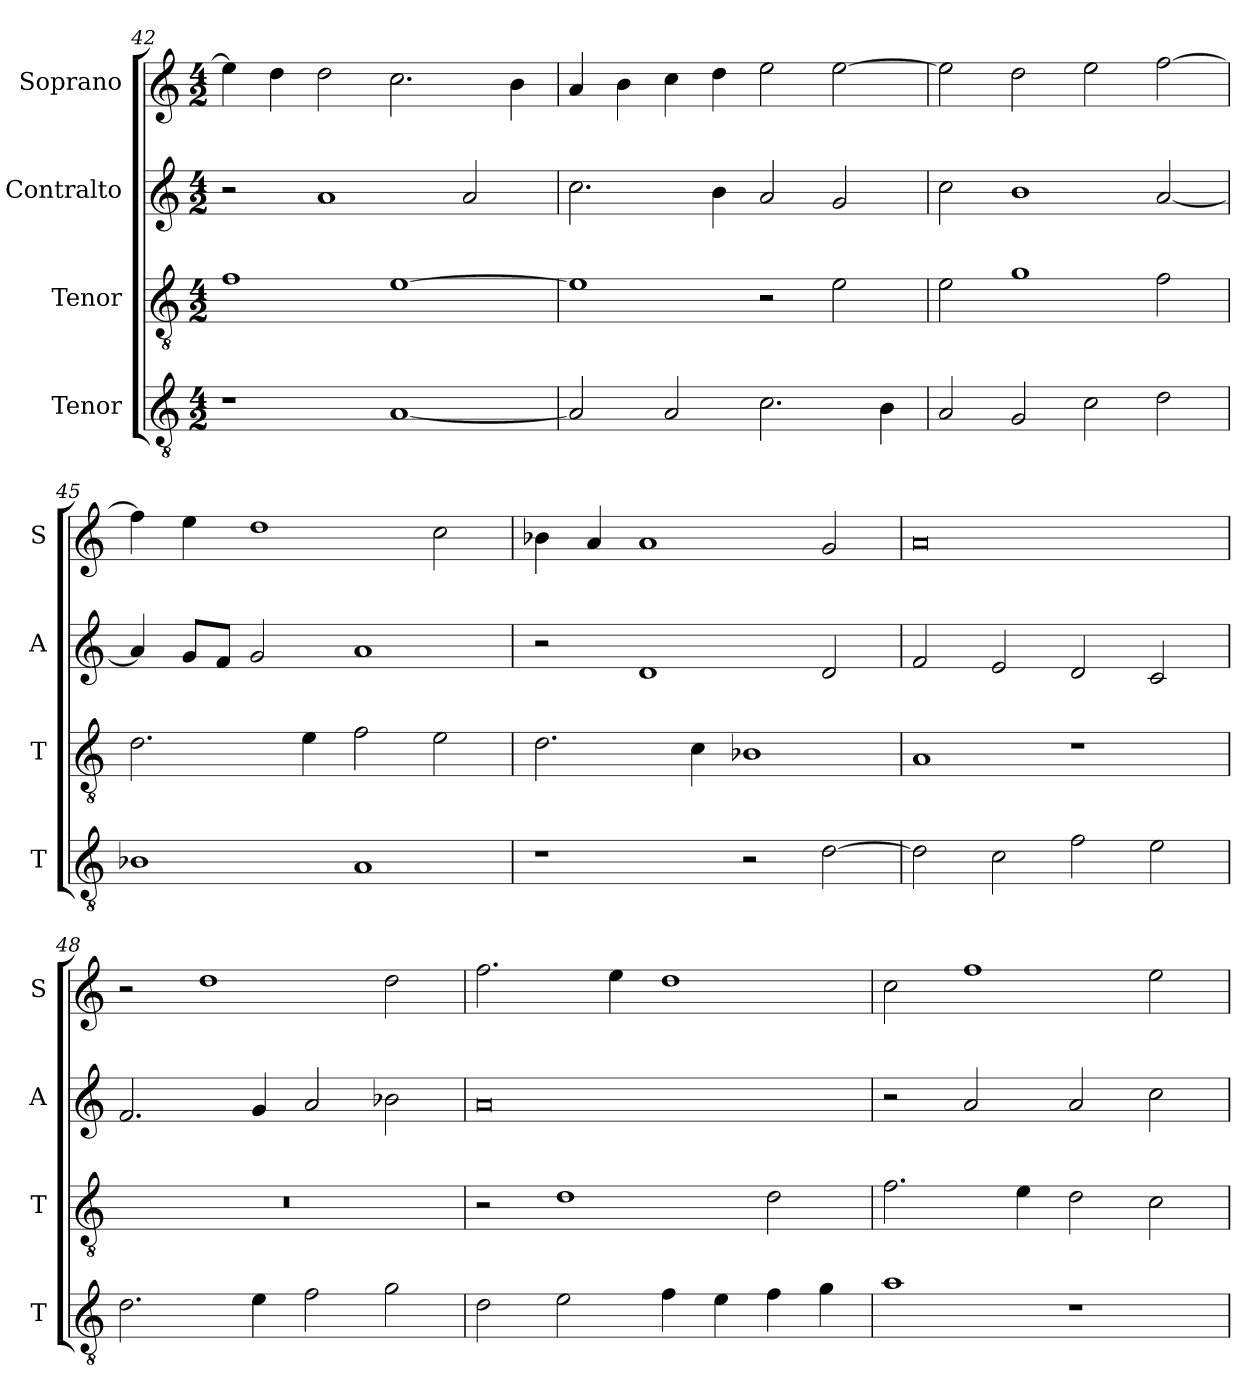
**kern	**kern	**kern	**kern
*part4	*part3	*part2	*part1
*staff4	*staff3	*staff2	*staff1
*I"Tenor	*I"Tenor	*I"Contralto	*I"Soprano
*I'T	*I'T	*I'A	*I'S
*clefGv2	*clefGv2	*clefG2	*clefG2
*k[]	*k[]	*k[]	*k[]
*D:dor	*D:dor	*D:dor	*D:dor
*M4/2	*M4/2	*M4/2	*M4/2
=42	=42	=42	=42
1r	1f	2r	4ee]
.	.	.	4dd
.	.	1a	2dd
[1A	[1e	.	2.cc
.	.	2a	.
.	.	.	4b
=43	=43	=43	=43
2A]	1e]	2.cc	4a
.	.	.	4b
2A	.	.	4cc
.	.	4b	4dd
2.c	2r	2a	2ee
.	2e	2g	[2ee
4B	.	.	.
=44	=44	=44	=44
2A	2e	2cc	2ee]
2G	1g	1b	2dd
2c	.	.	2ee
2d	2f	[2a	[2ff
=45	=45	=45	=45
1B-X	2.d	4a]	4ff]
.	.	8g/L	4ee
.	.	8f/J	.
.	.	2g	1dd
.	4e	.	.
1A	2f	1a	.
.	2e	.	2cc
=46	=46	=46	=46
1r	2.d	2r	4b-X
.	.	.	4a
.	.	1d	1a
.	4c	.	.
2r	1B-X	.	.
[2d	.	2d	2g
=47	=47	=47	=47
2d]	1A	2f	0a
2c	.	2e	.
2f	1r	2d	.
2e	.	2c	.
=48	=48	=48	=48
2.d	0r	2.f	2r
.	.	.	1dd
4e	.	4g	.
2f	.	2a	.
2g	.	2b-X	2dd
=49	=49	=49	=49
2d	2r	0a	2.ff
2e	1d	.	.
.	.	.	4ee
4f	.	.	1dd
4e	.	.	.
4f	2d	.	.
4g	.	.	.
=50	=50	=50	=50
1a	2.f	2r	2cc
.	.	2a	1ff
.	4e	.	.
1r	2d	2a	.
.	2c	2cc	2ee
=	=	=	=
*-	*-	*-	*-
